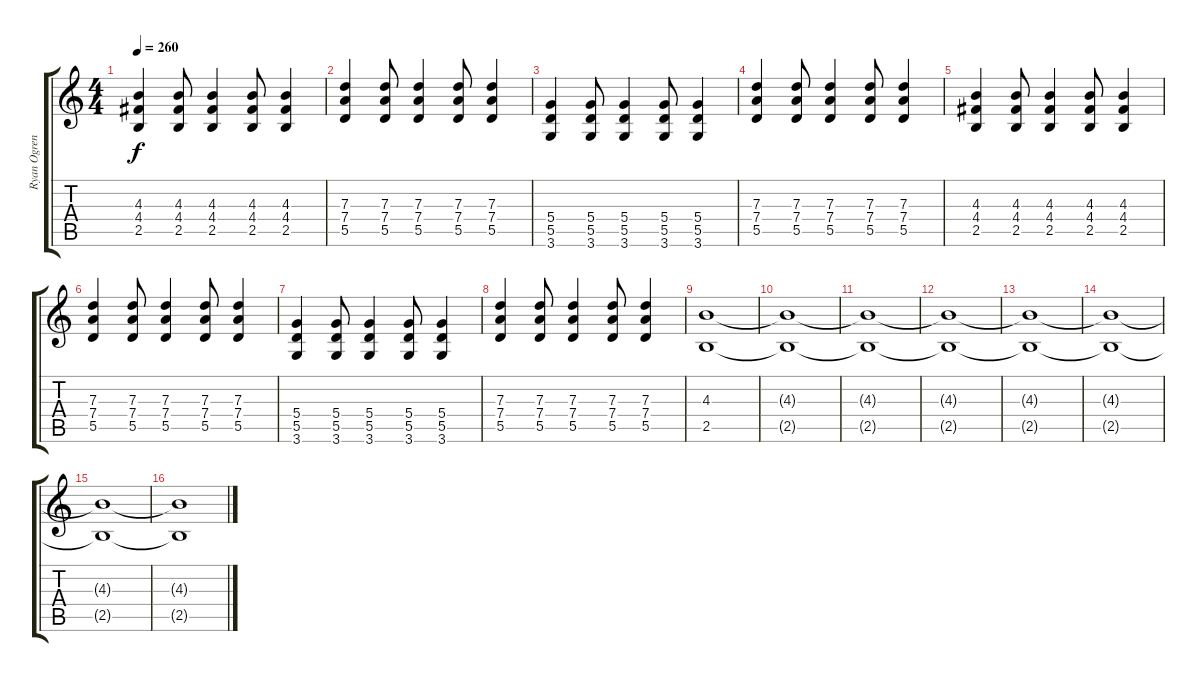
\track ("Ryan Ogren" "Ryan Ogren") {instrument distortionguitar}
\staff {score tabs}
\tuning (E4 B3 G3 D3 A2 E2) {hide}
\ts (4 4)
\tempo 260
\clef g2
\ks c
(4.3 4.4 2.5).4{dy f} (4.3 4.4 2.5).8 (4.3 4.4 2.5).4 (4.3 4.4 2.5).8 (4.3 4.4 2.5).4 |
(7.3 7.4 5.5).4 (7.3 7.4 5.5).8 (7.3 7.4 5.5).4 (7.3 7.4 5.5).8 (7.3 7.4 5.5).4 |
(5.4 5.5 3.6).4 (5.4 5.5 3.6).8 (5.4 5.5 3.6).4 (5.4 5.5 3.6).8 (5.4 5.5 3.6).4 |
(7.3 7.4 5.5).4 (7.3 7.4 5.5).8 (7.3 7.4 5.5).4 (7.3 7.4 5.5).8 (7.3 7.4 5.5).4 |
(4.3 4.4 2.5).4 (4.3 4.4 2.5).8 (4.3 4.4 2.5).4 (4.3 4.4 2.5).8 (4.3 4.4 2.5).4 |
(7.3 7.4 5.5).4 (7.3 7.4 5.5).8 (7.3 7.4 5.5).4 (7.3 7.4 5.5).8 (7.3 7.4 5.5).4 |
(5.4 5.5 3.6).4 (5.4 5.5 3.6).8 (5.4 5.5 3.6).4 (5.4 5.5 3.6).8 (5.4 5.5 3.6).4 |
(7.3 7.4 5.5).4 (7.3 7.4 5.5).8 (7.3 7.4 5.5).4 (7.3 7.4 5.5).8 (7.3 7.4 5.5).4 |
(4.3 2.5).1{volume 7} |
(4.3{t} 2.5{t}).1 |
(4.3{t} 2.5{t}).1 |
(4.3{t} 2.5{t}).1 |
(4.3{t} 2.5{t}).1 |
(4.3{t} 2.5{t}).1 |
(4.3{t} 2.5{t}).1 |
(4.3{t} 2.5{t}).1
